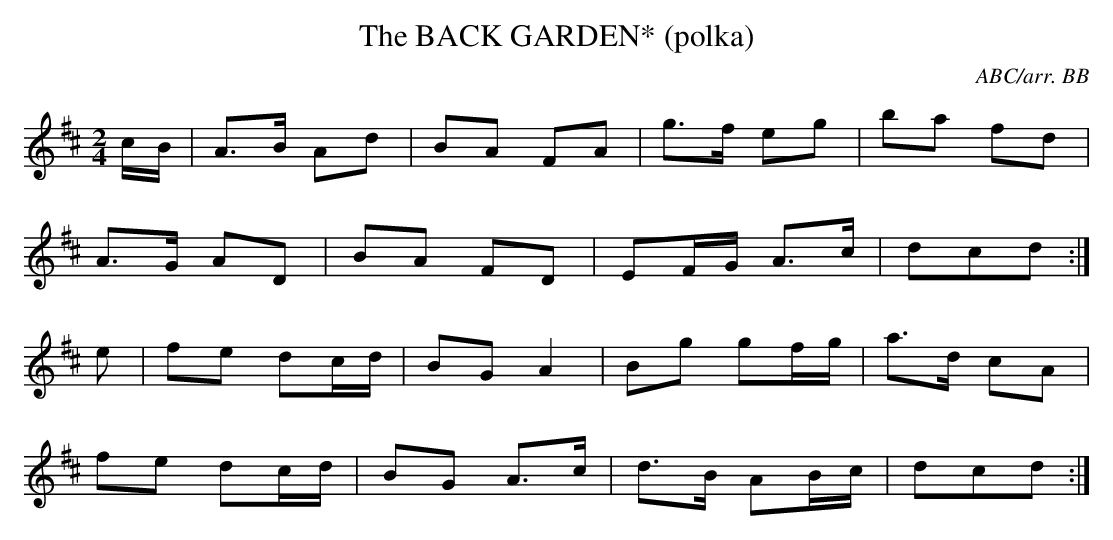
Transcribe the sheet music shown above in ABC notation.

X:1
T:BACK GARDEN* (polka), The
C:ABC/arr. BB
L:1/8
M:2/4
K:D
c/B/|A>B Ad|BA FA|g>f eg|ba fd|
A>G AD|BA FD|EF/G/ A>c|dcd:|
e|fe dc/d/|BG A2|Bg gf/g/|a>d cA|
fe dc/d/|BG A>c|d>B AB/c/|dcd :|
